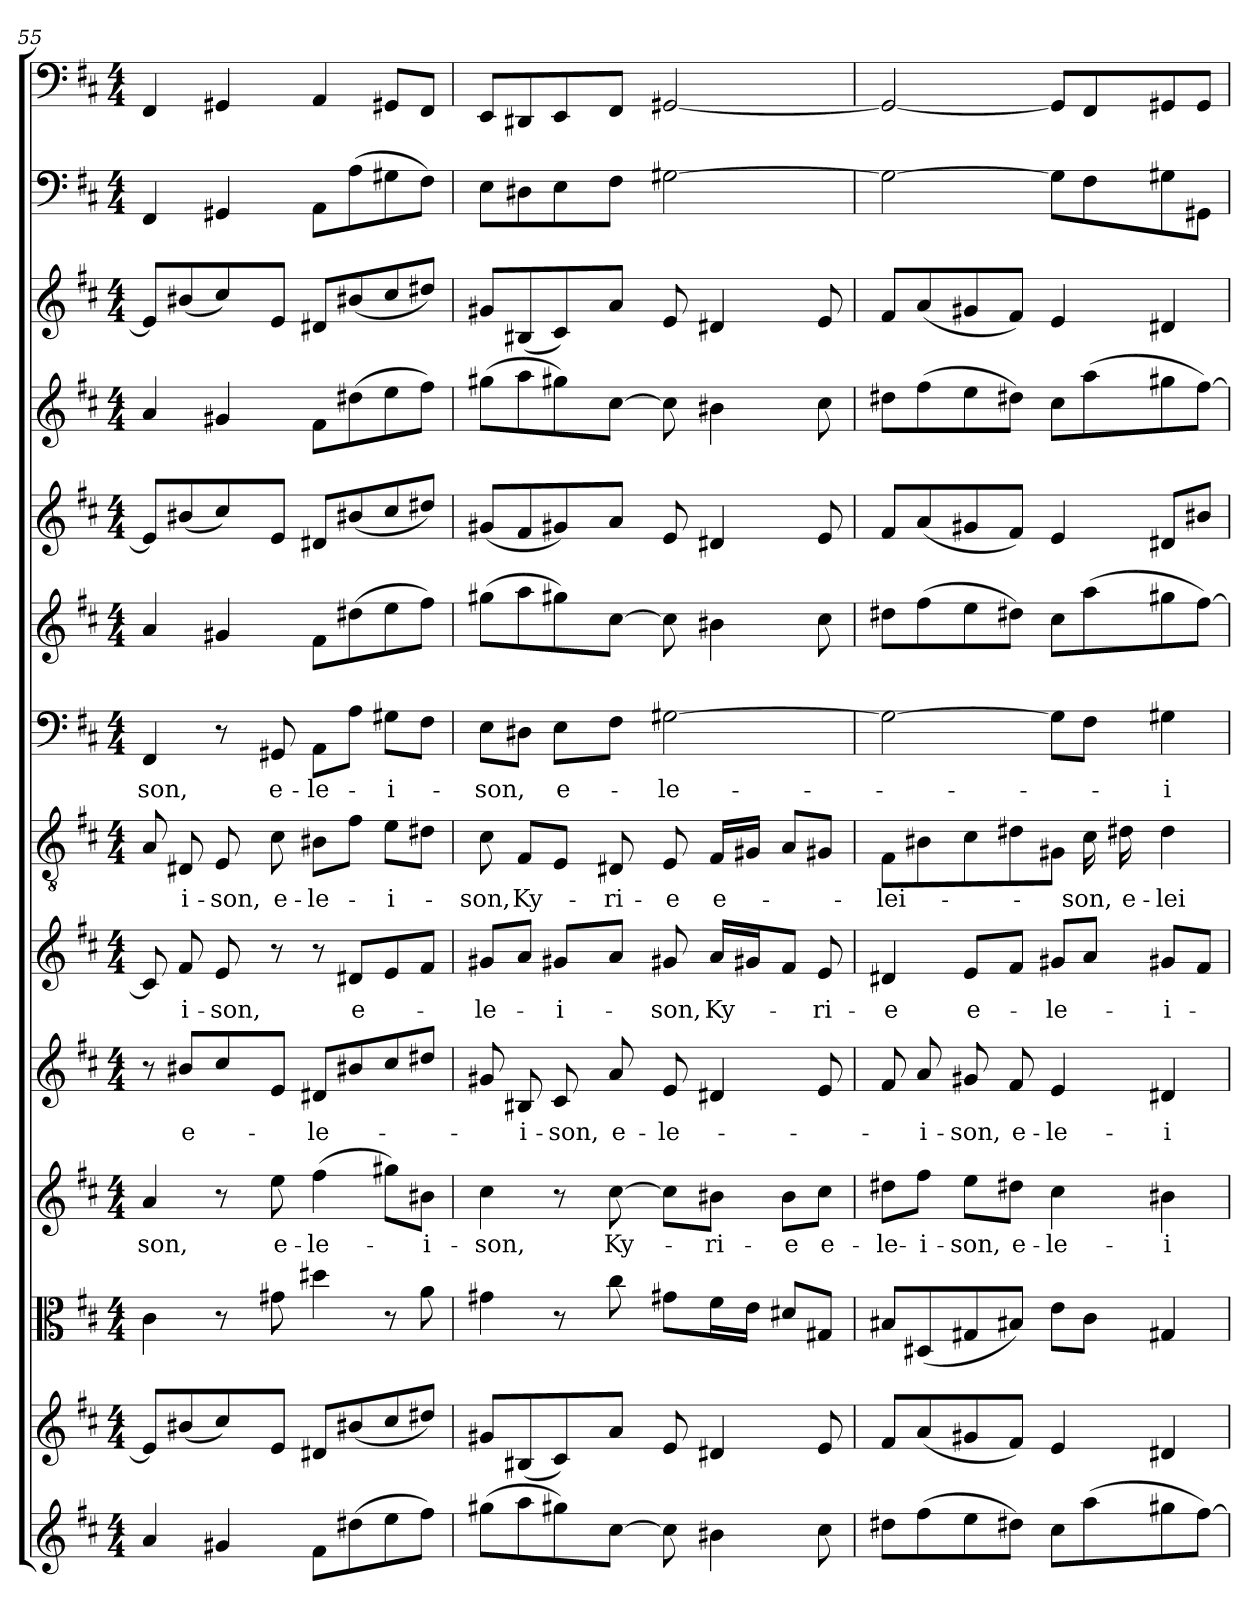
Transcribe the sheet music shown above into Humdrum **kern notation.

**kern	**kern	**kern	**kern	**text	**kern	**text	**kern	**text	**kern	**text	**kern	**text	**kern	**kern	**kern	**kern	**kern	**kern
*part14	*part13	*part12	*part11	*part11	*part10	*part10	*part9	*part9	*part8	*part8	*part7	*part7	*part6	*part5	*part4	*part3	*part2	*part1
*staff14	*staff13	*staff12	*staff11	*staff11	*staff10	*staff10	*staff9	*staff9	*staff8	*staff8	*staff7	*staff7	*staff6	*staff5	*staff4	*staff3	*staff2	*staff1
*clefG2	*clefG2	*clefC3	*clefG2	*	*clefG2	*	*clefG2	*	*clefGv2	*	*clefF4	*	*clefG2	*clefG2	*clefG2	*clefG2	*clefF4	*clefF4
*k[f#c#]	*k[f#c#]	*k[f#c#]	*k[f#c#]	*	*k[f#c#]	*	*k[f#c#]	*	*k[f#c#]	*	*k[f#c#]	*	*k[f#c#]	*k[f#c#]	*k[f#c#]	*k[f#c#]	*k[f#c#]	*k[f#c#]
*b:	*b:	*b:	*b:	*	*b:	*	*b:	*	*b:	*	*b:	*	*b:	*b:	*b:	*b:	*b:	*b:
*M4/4	*M4/4	*M4/4	*M4/4	*	*M4/4	*	*M4/4	*	*M4/4	*	*M4/4	*	*M4/4	*M4/4	*M4/4	*M4/4	*M4/4	*M4/4
=55	=55	=55	=55	=55	=55	=55	=55	=55	=55	=55	=55	=55	=55	=55	=55	=55	=55	=55
4a/	8e/L]	4c#\	4a/	-son,	8r	.	8c#/]	.	8A/	.	4FF#/	-son,	4a/	8e/L]	4a/	8e/L]	4FF#/	4FF#/
.	(8b#X/	.	.	.	8b#X/L	e-	8f#/	-i-	8D#X/	-i-	.	.	.	(8b#X/	.	(8b#X/	.	.
4g#X/	8cc#/)	8r	8r	.	8cc#/	.	8e/	-son,	8E/	-son,	8r	.	4g#X/	8cc#/)	4g#X/	8cc#/)	4GG#X/	4GG#X/
.	8e/J	8g#X\	8ee\	e-	8e/J	.	8r	.	8c#\	e-	8GG#X/	e-	.	8e/J	.	8e/J	.	.
8f#\L	8d#X/L	4dd#X\	(4ff#\	-le-	8d#X/L	-le-	8r	.	8B#X\L	-le-	8AA\L	-le-	8f#\L	8d#X/L	8f#\L	8d#X/L	8AA\L	4AA/
(8dd#X\	(8b#X/	.	.	.	8b#X/	.	8d#X/L	e-	8f#\J	.	8A\J	.	(8dd#X\	(8b#X/	(8dd#X\	(8b#X/	(8A\	.
8ee\	8cc#/	8r	8gg#X\L)	.	8cc#/	.	8e/	.	8e\L	-i-	8G#X\L	-i-	8ee\	8cc#/	8ee\	8cc#/	8G#X\	8GG#X/L
8ff#\J)	8dd#X/J)	8a\	8b#X\J	-i-	8dd#X/J	.	8f#/J	.	8d#X\J	.	8F#\J	.	8ff#\J)	8dd#X/J)	8ff#\J)	8dd#X/J)	8F#\J)	8FF#/J
=56	=56	=56	=56	=56	=56	=56	=56	=56	=56	=56	=56	=56	=56	=56	=56	=56	=56	=56
(8gg#X\L	8g#X/L	4g#X\	4cc#\	-son,	8g#X/	.	8g#X/L	-le-	8c#\	-son,	8E\L	-son,	(8gg#X\L	(8g#X/L	(8gg#X\L	8g#X/L	8E\L	8EE/L
8aa\	(8B#X/	.	.	.	8B#X/	-i-	8a/J	.	8F#/L	Ky-	8D#X\J	.	8aa\	8f#/	8aa\	(8B#X/	8D#X\	8DD#X/
8gg#X\)	8c#/)	8r	8r	.	8c#/	-son,	8g#X/L	-i-	8E/J	.	8E\L	e-	8gg#X\)	8g#X/)	8gg#X\)	8c#/)	8E\	8EE/
[8cc#\J	8a/J	8cc#\	[8cc#\	Ky-	8a/	e-	8a/J	.	8D#X/	-ri-	8F#\J	.	[8cc#\J	8a/J	[8cc#\J	8a/J	8F#\J	8FF#/J
8cc#\]	8e/	8g#X\L	8cc#\L]	.	8e/	-le-	8g#X/	-son,	8E/	-e	[2G#X\	-le-	8cc#\]	8e/	8cc#\]	8e/	[2G#X\	[2GG#X/
4b#X\	4d#X/	16f#\L	8b#X\J	-ri-	4d#X/	.	16a/LL	Ky-	16F#/LL	e-	.	.	4b#X\	4d#X/	4b#X\	4d#X/	.	.
.	.	16e\JJ	.	.	.	.	16g#X/J	.	16G#X/JJ	.	.	.	.	.	.	.	.	.
.	.	8d#X/L	8b#\L	-e	.	.	8f#/J	.	8A/L	.	.	.	.	.	.	.	.	.
8cc#\	8e/	8G#X/J	8cc#\J	e-	8e/	.	8e/	-ri-	8G#X/J	.	.	.	8cc#\	8e/	8cc#\	8e/	.	.
=57	=57	=57	=57	=57	=57	=57	=57	=57	=57	=57	=57	=57	=57	=57	=57	=57	=57	=57
8dd#X\L	8f#/L	8B#X/L	8dd#X\L	-le-	8f#/	.	4d#X/	-e	8F#\L	-lei-	2G#\_	.	8dd#X\L	8f#/L	8dd#X\L	8f#/L	2G#\_	2GG#/_
(8ff#\	(8a/	(8D#X/	8ff#\J	-i-	8a/	-i-	.	.	8B#X\	.	.	.	(8ff#\	(8a/	(8ff#\	(8a/	.	.
8ee\	8g#X/	8G#X/	8ee\L	-son,	8g#X/	-son,	8e/L	e-	8c#\	.	.	.	8ee\	8g#X/	8ee\	8g#X/	.	.
8dd#X\J)	8f#/J)	8B#X/J)	8dd#X\J	e-	8f#/	e-	8f#/J	.	8d#X\	.	.	.	8dd#X\J)	8f#/J)	8dd#X\J)	8f#/J)	.	.
8cc#\L	4e/	8e\L	4cc#\	-le-	4e/	-le-	8g#X/L	-le-	8G#X\J	.	8G#\L]	.	8cc#\L	4e/	8cc#\L	4e/	8G#\L]	8GG#/L]
(8aa\	.	8c#\J	.	.	.	.	8a/J	.	16c#\	-son,	8F#\J	.	(8aa\	.	(8aa\	.	8F#\	8FF#/
.	.	.	.	.	.	.	.	.	16d#X\	e-	.	.	.	.	.	.	.	.
8gg#X\	4d#X/	4G#X/	4b#X\	-i-	4d#X/	-i-	8g#X/L	-i-	4d#\	-lei-	4G#X\	-i-	8gg#X\	8d#X/L	8gg#X\	4d#X/	8G#X\	8GG#X/
[8ff#\J)	.	.	.	.	.	.	8f#/J	.	.	.	.	.	[8ff#\J)	8b#X/J	[8ff#\J)	.	8GG#X\J	8GG#/J
=	=	=	=	=	=	=	=	=	=	=	=	=	=	=	=	=	=	=
*-	*-	*-	*-	*-	*-	*-	*-	*-	*-	*-	*-	*-	*-	*-	*-	*-	*-	*-
